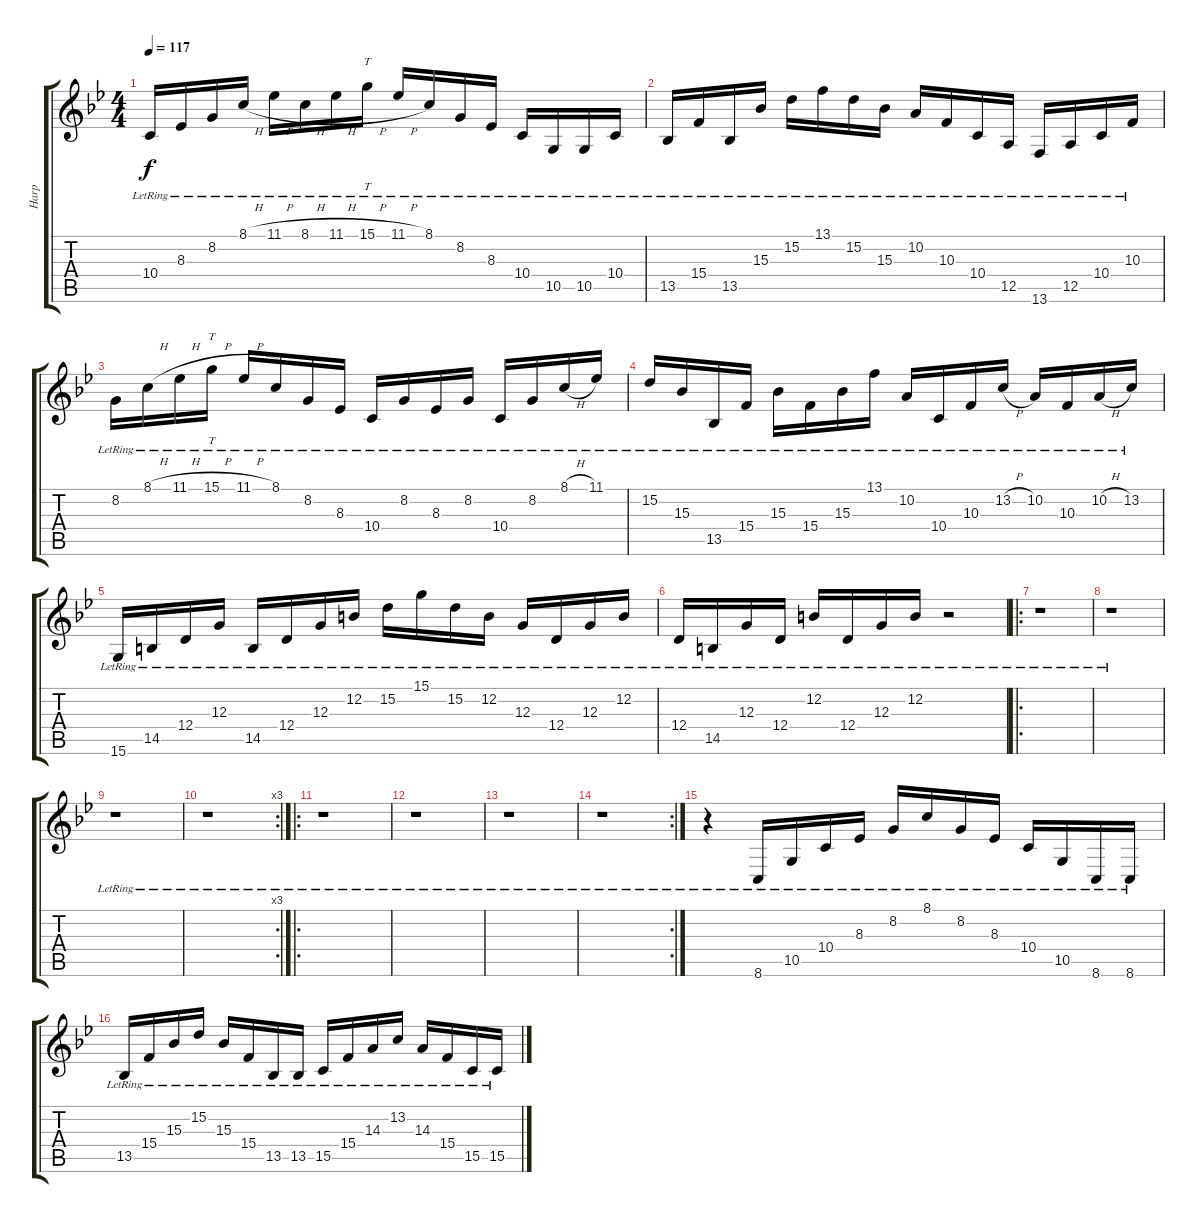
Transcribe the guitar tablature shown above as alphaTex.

\track ("Harp" "Harp") {instrument orchestralharp}
\staff {score tabs}
\tuning (E4 B3 G3 D3 A2 E2) {hide}
\ts (4 4)
\tempo 117
\clef g2
\ks bb
10.4{lr}.16{dy f} 8.3{lr}.16 8.2{lr}.16 8.1{h lr}.16 11.1{h lr}.16 8.1{h lr}.16 11.1{h lr}.16 15.1{h lr}.16{tt} 11.1{h lr}.16 8.1{lr}.16 8.2{lr}.16 8.3{lr}.16 10.4{lr}.16 10.5{lr}.16 10.5{lr}.16 10.4{lr}.16 |
13.5{lr}.16 15.4{lr}.16 13.5{lr}.16 15.3{lr}.16 15.2{lr}.16 13.1{lr}.16 15.2{lr}.16 15.3{lr}.16 10.2{lr}.16 10.3{lr}.16 10.4{lr}.16 12.5{lr}.16 13.6{lr}.16 12.5{lr}.16 10.4{lr}.16 10.3{lr}.16 |
8.2{lr}.16 8.1{h lr}.16 11.1{h lr}.16 15.1{h lr}.16{tt} 11.1{h lr}.16 8.1{lr}.16 8.2{lr}.16 8.3{lr}.16 10.4{lr}.16 8.2{lr}.16 8.3{lr}.16 8.2{lr}.16 10.4{lr}.16 8.2{lr}.16 8.1{h lr}.16 11.1{lr}.16 |
15.2{lr}.16 15.3{lr}.16 13.5{lr}.16 15.4{lr}.16 15.3{lr}.16 15.4{lr}.16 15.3{lr}.16 13.1{lr}.16 10.2{lr}.16 10.4{lr}.16 10.3{lr}.16 13.2{h lr}.16 10.2{lr}.16 10.3{lr}.16 10.2{h lr}.16 13.2{lr}.16 |
15.6{lr}.16 14.5{lr}.16 12.4{lr}.16 12.3{lr}.16 14.5{lr}.16 12.4{lr}.16 12.3{lr}.16 12.2{lr}.16 15.2{lr}.16 15.1{lr}.16 15.2{lr}.16 12.2{lr}.16 12.3{lr}.16 12.4{lr}.16 12.3{lr}.16 12.2{lr}.16 |
12.4{lr}.16 14.5{lr}.16 12.3{lr}.16 12.4{lr}.16 12.2{lr}.16 12.4{lr}.16 12.3{lr}.16 12.2{lr}.16 r.2 |
\ro
r.1 |
r.1 |
r.1 |
\rc 3
r.1 |
\ro
r.1 |
r.1 |
r.1 |
\rc 2
r.1 |
r.4 8.6{lr}.16 10.5{lr}.16 10.4{lr}.16 8.3{lr}.16 8.2{lr}.16 8.1{lr}.16 8.2{lr}.16 8.3{lr}.16 10.4{lr}.16 10.5{lr}.16 8.6{lr}.16 8.6{lr}.16 |
13.5{lr}.16 15.4{lr}.16 15.3{lr}.16 15.2{lr}.16 15.3{lr}.16 15.4{lr}.16 13.5{lr}.16 13.5{lr}.16 15.5{lr}.16 15.4{lr}.16 14.3{lr}.16 13.2{lr}.16 14.3{lr}.16 15.4{lr}.16 15.5{lr}.16 15.5{lr}.16
